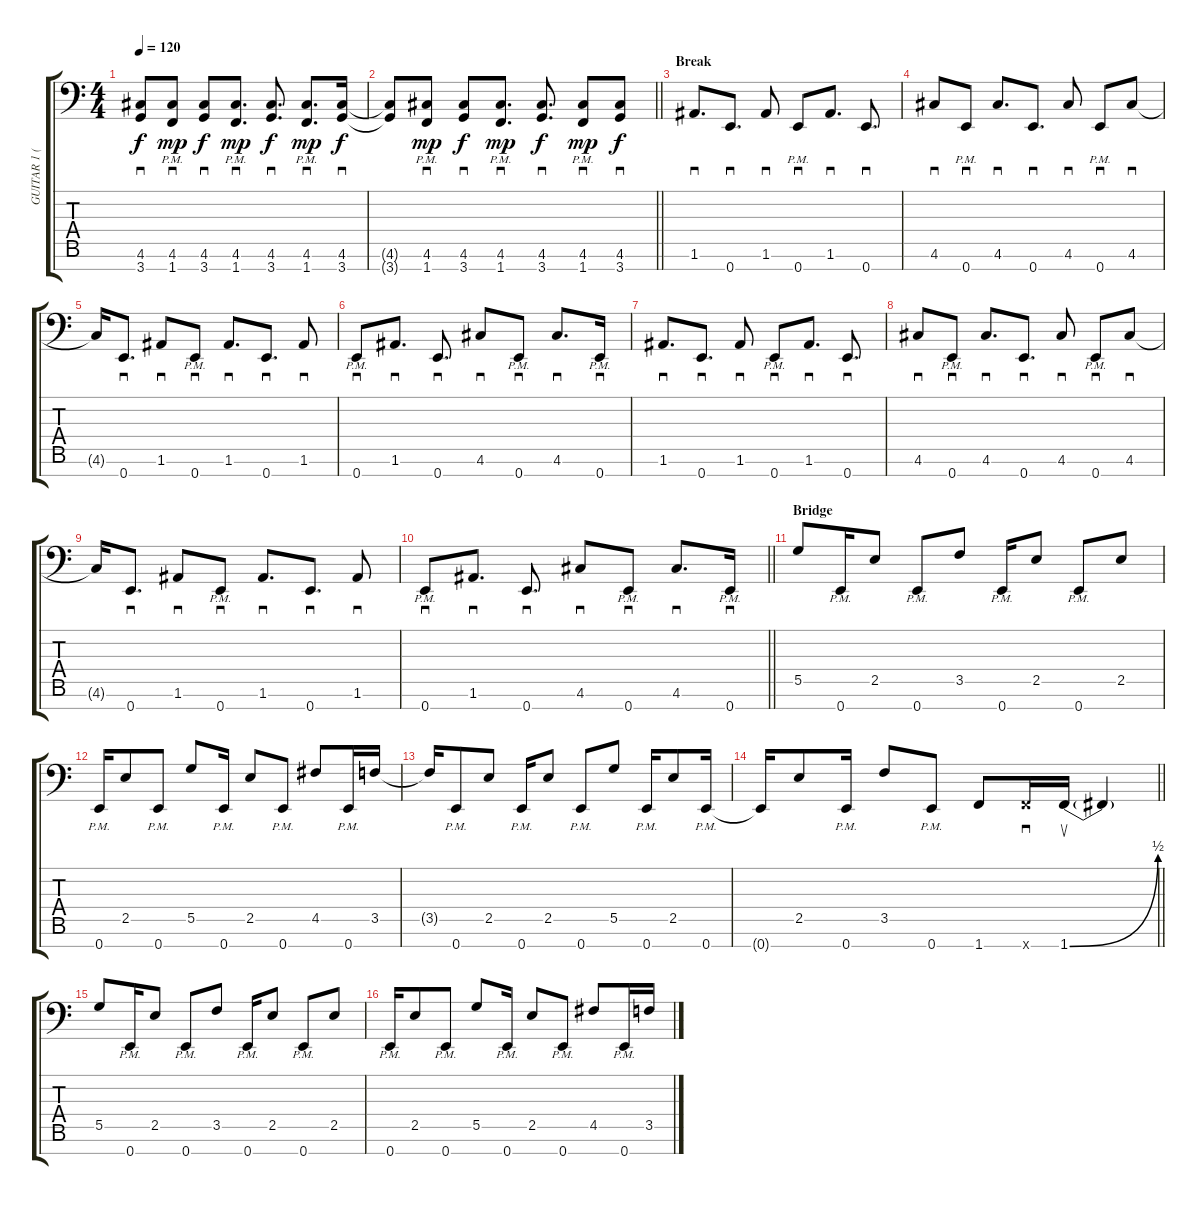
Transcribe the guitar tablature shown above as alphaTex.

\track ("GUITAR 1 (Fredrik Thordendal)" "GUITAR 1 (") {instrument overdrivenguitar}
\staff {score tabs}
\tuning (A3 E3 C3 G2 D2 A1 E1) {hide}
\ts (4 4)
\tempo 120
\clef f4
\ks c
(4.6 3.7).8{sd dy f} (4.6{pm} 1.7).8{sd dy mp} (4.6 3.7).8{sd dy f} (4.6{pm} 1.7).8{d sd dy mp} (4.6 3.7).8{d sd dy f} (4.6{pm} 1.7).8{d sd dy mp} (4.6 3.7).16{sd dy f} |
\barLineRight lightlight
(4.6{t} 3.7{t}).8 (4.6{pm} 1.7).8{sd dy mp} (4.6 3.7).8{sd dy f} (4.6{pm} 1.7).8{d sd dy mp} (4.6 3.7).8{d sd dy f} (4.6{pm} 1.7).8{sd dy mp} (4.6 3.7).8{sd dy f} |
\section ("" "Break")
1.6.8{d sd} 0.7.8{d sd} 1.6.8{sd} 0.7{pm}.8{sd} 1.6.8{d sd} 0.7.8{d sd} |
4.6.8{sd} 0.7{pm}.8{sd} 4.6.8{d sd} 0.7.8{d sd} 4.6.8{sd} 0.7{pm}.8{sd} 4.6.8{sd} |
4.6{t}.16 0.7.8{d sd} 1.6.8{sd} 0.7{pm}.8{sd} 1.6.8{d sd} 0.7.8{d sd} 1.6.8{sd} |
0.7{pm}.8{sd} 1.6.8{d sd} 0.7.8{d sd} 4.6.8{sd} 0.7{pm}.8{sd} 4.6.8{d sd} 0.7{pm}.16{sd} |
1.6.8{d sd} 0.7.8{d sd} 1.6.8{sd} 0.7{pm}.8{sd} 1.6.8{d sd} 0.7.8{d sd} |
4.6.8{sd} 0.7{pm}.8{sd} 4.6.8{d sd} 0.7.8{d sd} 4.6.8{sd} 0.7{pm}.8{sd} 4.6.8{sd} |
4.6{t}.16 0.7.8{d sd} 1.6.8{sd} 0.7{pm}.8{sd} 1.6.8{d sd} 0.7.8{d sd} 1.6.8{sd} |
\barLineRight lightlight
0.7{pm}.8{sd} 1.6.8{d sd} 0.7.8{d sd} 4.6.8{sd} 0.7{pm}.8{sd} 4.6.8{d sd} 0.7{pm}.16{sd} |
\section ("" "Bridge")
5.5.8 0.7{pm}.16 2.5.8 0.7{pm}.8 3.5.8 0.7{pm}.16 2.5.8 0.7{pm}.8 2.5.8 |
0.7{pm}.16 2.5.8 0.7{pm}.8 5.5.8 0.7{pm}.16 2.5.8 0.7{pm}.8 4.5.8 0.7{pm}.16 3.5.16 |
3.5{t}.16 0.7{pm}.8 2.5.8 0.7{pm}.16 2.5.8 0.7{pm}.8 5.5.8 0.7{pm}.16 2.5.8 0.7{pm}.16 |
\barLineRight lightlight
0.7{t}.16 2.5.8 0.7{pm}.16 3.5.8 0.7{pm}.8 1.7.8 1.7{x}.16{sd} 1.7{be (bend 0 0 60 2)}.16{su} 1.7{t}.4 |
5.5.8 0.7{pm}.16 2.5.8 0.7{pm}.8 3.5.8 0.7{pm}.16 2.5.8 0.7{pm}.8 2.5.8 |
0.7{pm}.16 2.5.8 0.7{pm}.8 5.5.8 0.7{pm}.16 2.5.8 0.7{pm}.8 4.5.8 0.7{pm}.16 3.5.16
